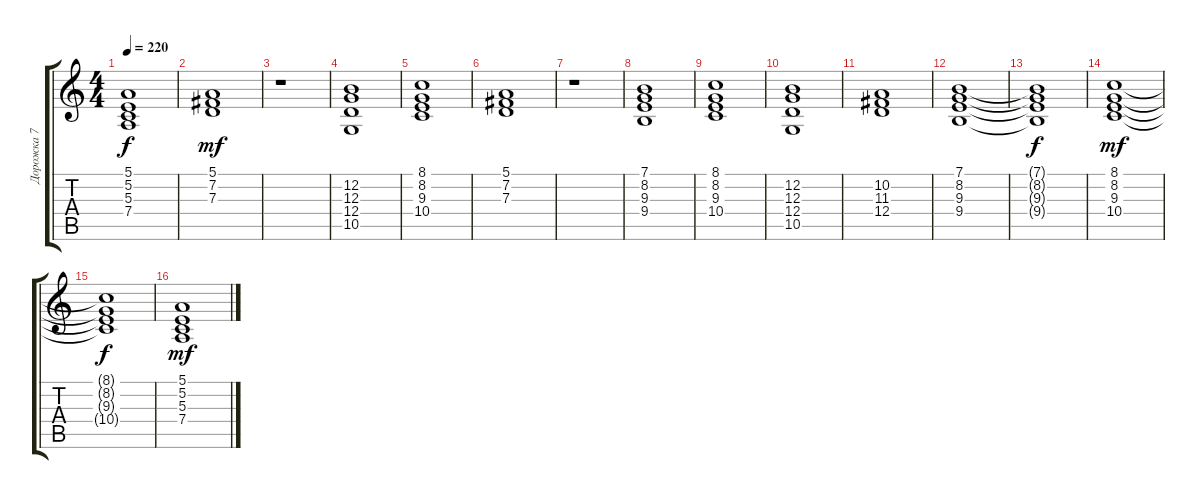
\track ("Дорожка 7" "Дорожка 7") {instrument choiraahs}
\staff {score tabs}
\tuning (E4 B3 G3 D3 A2 E2) {hide}
\ts (4 4)
\tempo 220
\clef g2
\ks c
(5.1{t} 5.2{t} 5.3{t} 7.4{t}).1{dy f} |
(5.1 7.2 7.3).1{dy mf} |
r.1 |
(12.2 12.3 12.4 10.5).1 |
(8.1 8.2 9.3 10.4).1 |
(5.1 7.2 7.3).1 |
r.1 |
(7.1 8.2 9.3 9.4).1 |
(8.1 8.2 9.3 10.4).1 |
(12.2 12.3 12.4 10.5).1 |
(10.2 11.3 12.4).1 |
(7.1 8.2 9.3 9.4).1 |
(7.1{t} 8.2{t} 9.3{t} 9.4{t}).1{dy f} |
(8.1 8.2 9.3 10.4).1{dy mf} |
(8.1{t} 8.2{t} 9.3{t} 10.4{t}).1{dy f} |
(5.1 5.2 5.3 7.4).1{dy mf}
